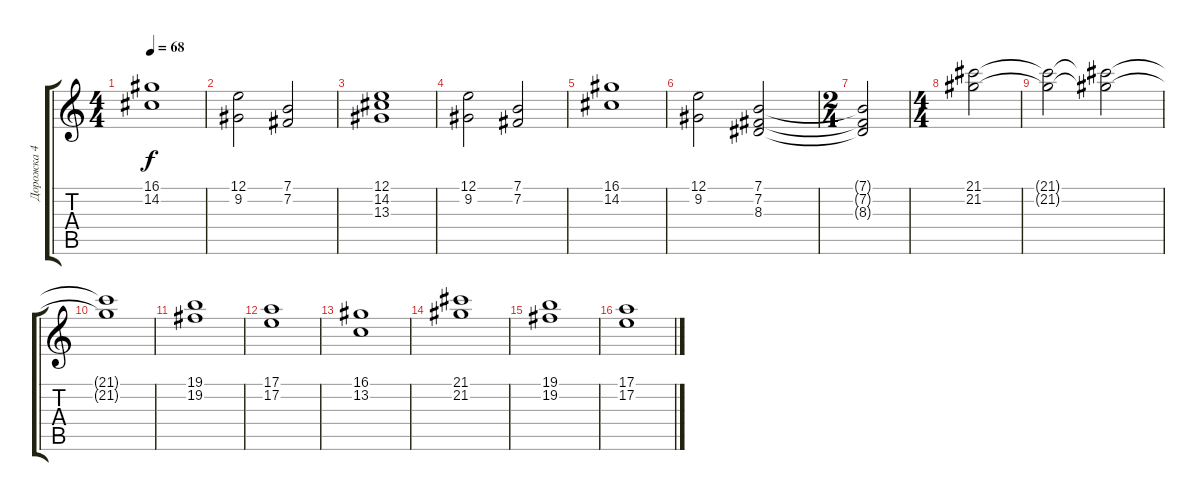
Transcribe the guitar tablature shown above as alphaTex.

\track ("Дорожка 4" "Дорожка 4") {instrument synthstrings1}
\staff {score tabs}
\tuning (E4 B3 G3 D3 A2 E2) {hide}
\ts (4 4)
\tempo 68
\clef g2
\ks c
(16.1 14.2).1{dy f} |
(12.1 9.2).2 (7.1 7.2).2 |
(12.1 14.2 13.3).1 |
(12.1 9.2).2 (7.1 7.2).2 |
(16.1 14.2).1 |
(12.1 9.2).2 (7.1 7.2 8.3).2 |
\ts (2 4)
(7.1{t} 7.2{t} 8.3{t}).2 |
\ts (4 4)
(21.1 21.2).2 |
(21.1{t} 21.2{t}).2 (21.1{t} 21.2{t}).2 |
(21.1{t} 21.2{t}).1 |
(19.1 19.2).1 |
(17.1 17.2).1 |
(16.1 13.2).1 |
(21.1 21.2).1 |
(19.1 19.2).1 |
(17.1 17.2).1
